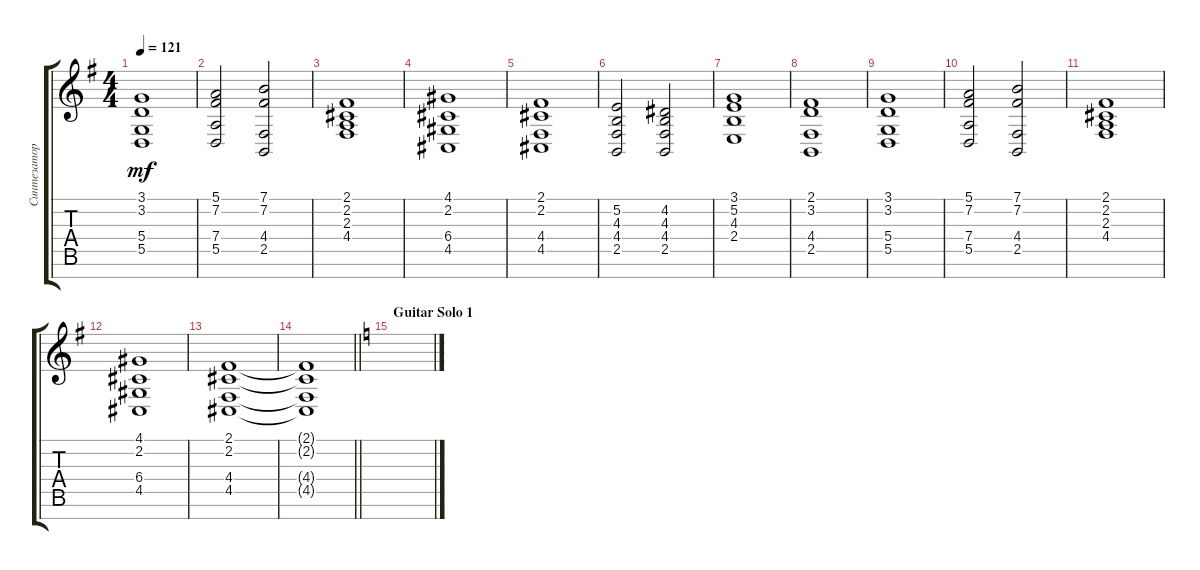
\track ("Синтезатор" "Синтезатор") {instrument stringensemble1}
\staff {score tabs}
\tuning (E4 B3 G3 D3 A2 E2 B1) {hide}
\ts (4 4)
\tempo 121
\clef g2
\ks eminor
(3.1 3.2 5.4 5.5).1{dy mf} |
(5.1 7.2 7.4 5.5).2 (7.1 7.2 4.4 2.5).2 |
(2.1 2.2 2.3 4.4).1 |
(4.1 2.2 6.4 4.5).1 |
(2.1 2.2 4.4 4.5).1 |
(5.2 4.3 4.4 2.5).2 (4.2 4.3 4.4 2.5).2 |
(3.1 5.2 4.3 2.4).1 |
(2.1 3.2 4.4 2.5).1 |
(3.1 3.2 5.4 5.5).1 |
(5.1 7.2 7.4 5.5).2 (7.1 7.2 4.4 2.5).2 |
(2.1 2.2 2.3 4.4).1 |
(4.1 2.2 6.4 4.5).1 |
(2.1 2.2 4.4 4.5).1 |
\barLineRight lightlight
(2.1{t} 2.2{t} 4.4{t} 4.5{t}).1 |
\section ("" "Guitar Solo 1")
\ks aminor
